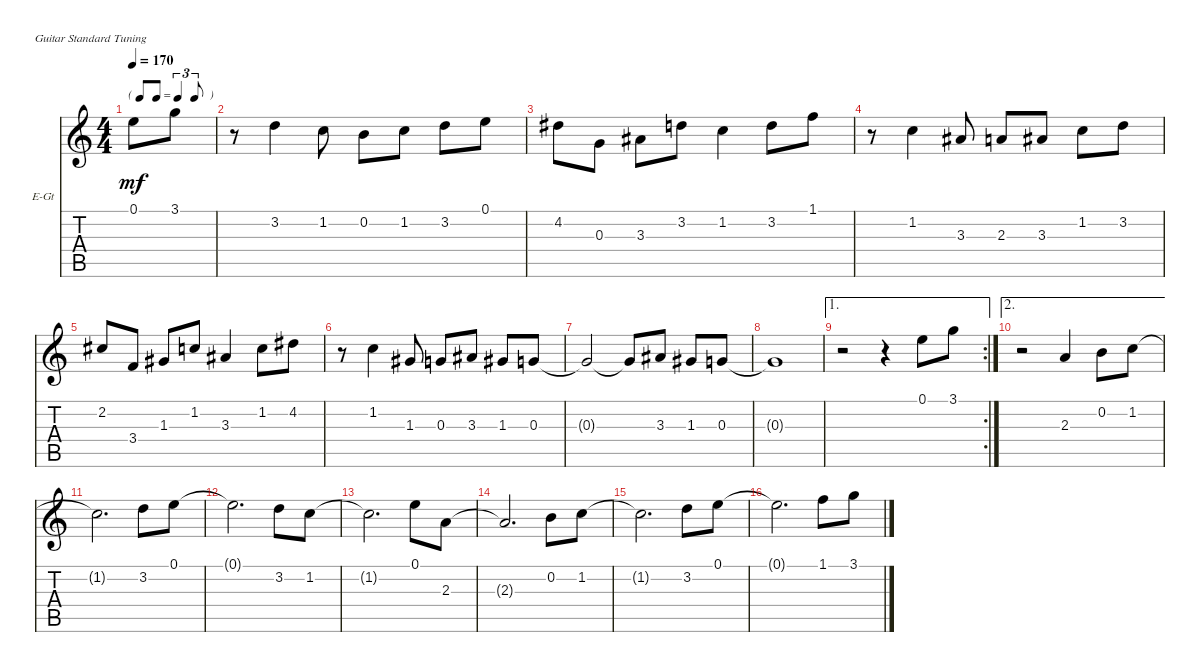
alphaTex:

\defaultSystemsLayout 4
\bracketExtendMode nobrackets
\firstSystemTrackNameOrientation horizontal
\otherSystemsTrackNameOrientation horizontal
\track ("Jazz Guitar" "E-Gt") {instrument electricguitarjazz}
\staff {score tabs}
\tuning (E4 B3 G3 D3 A2 E2)
\ts (4 4)
\tf triplet8th
\ac
\tempo 170
\clef g2
\ks c
0.1.8{dy mf instrument electricguitarjazz} 3.1.8 |
r.8 3.2.4 1.2.8 0.2.8 1.2.8 3.2.8 0.1.8 |
4.2.8 0.3.8 3.3.8 3.2.8 1.2.4 3.2.8 1.1.8 |
r.8 1.2.4 3.3.8 2.3.8 3.3.8 1.2.8 3.2.8 |
2.2.8 3.4.8 1.3.8 1.2.8 3.3.4 1.2.8 4.2.8 |
r.8 1.2.4 1.3.8 0.3.8 3.3.8 1.3.8 0.3.8 |
0.3{t}.2 0.3{t}.8 3.3.8 1.3.8 0.3.8 |
0.3{t}.1 |
\ae 1
\rc 2
r.2 r.4 0.1.8 3.1.8 |
\ae 2
r.2 2.3.4 0.2.8 1.2.8 |
1.2{t}.2{d} 3.2.8 0.1.8 |
0.1{t}.2{d} 3.2.8 1.2.8 |
1.2{t}.2{d} 0.1.8 2.3.8 |
2.3{t}.2{d} 0.2.8 1.2.8 |
1.2{t}.2{d} 3.2.8 0.1.8 |
0.1{t}.2{d} 1.1.8 3.1.8
